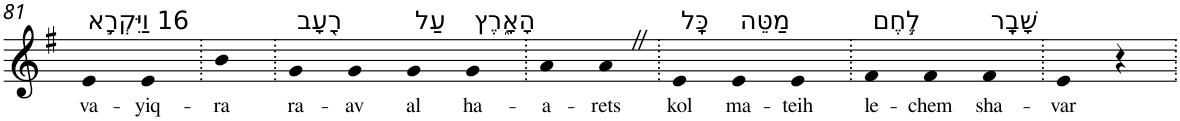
**kern	**text
*part1	*part1
*staff1	*staff1
*I"Piano	*
*I'Pno	*
!!LO:PB:g=z
*clefG2	*
*k[f#]	*
*G:	*
=81	=81
!LO:TX:a:t=16 וַיִּקְרָ֣א	!
!	!LO:LY:b
4e	va-
!	!LO:LY:b
4e	-yiq-
=82.	=82.
!	!LO:LY:b
4b	-ra
=83.	=83.
!LO:TX:a:t=רָ֭עָב	!
!	!LO:LY:b
4g	ra-
!	!LO:LY:b
4g	-av
!LO:TX:a:t=עַל	!
!	!LO:LY:b
4g	al
!LO:TX:a:t=הָאָ֑רֶץ	!
!	!LO:LY:b
4g	ha-
=84.	=84.
!	!LO:LY:b
4a	-a-
!	!LO:LY:b
4aZ	-rets
=85.	=85.
!LO:TX:a:t=כָּֽל	!
!	!LO:LY:b
4e	kol
!LO:TX:a:t=מַטֵּה	!
!	!LO:LY:b
4e	ma-
!	!LO:LY:b
4e	-teih
=86.	=86.
!LO:TX:a:t=לֶ֥חֶם	!
!	!LO:LY:b
4f#	le-
!	!LO:LY:b
4f#	-chem
!LO:TX:a:t=שָׁבָֽר	!
!	!LO:LY:b
4f#	sha-
=87.	=87.
!	!LO:LY:b
4e	-var
4r	.
=.	=.
*-	*-
